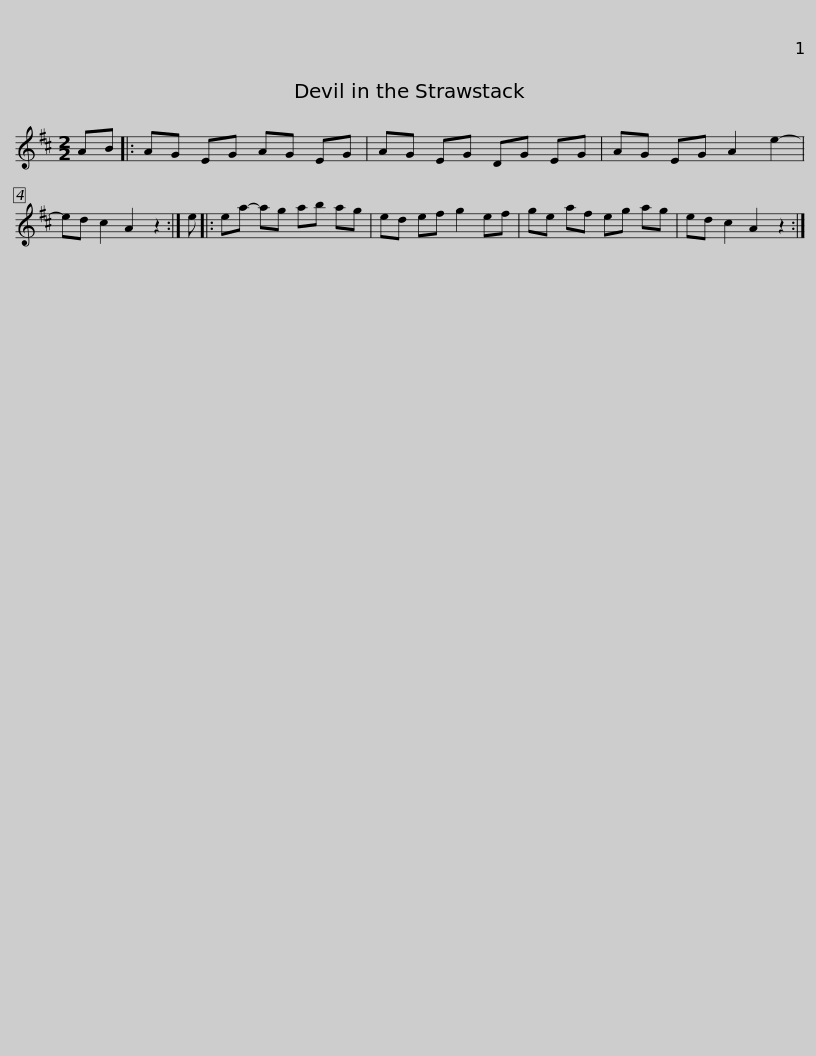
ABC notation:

X:1
L:1/8
M:2/2
I:linebreak $
K:D
V:1 treble
V:1
 AB |: AG EG AG EG | AG EG DG EG | AG EG A2 e2- | ed c2 A2 z2 :| %5
 e |: ea- ag ab ag |$ ed ef g2 ef | ge af eg ag | ed c2 A2 z2 :| %10
